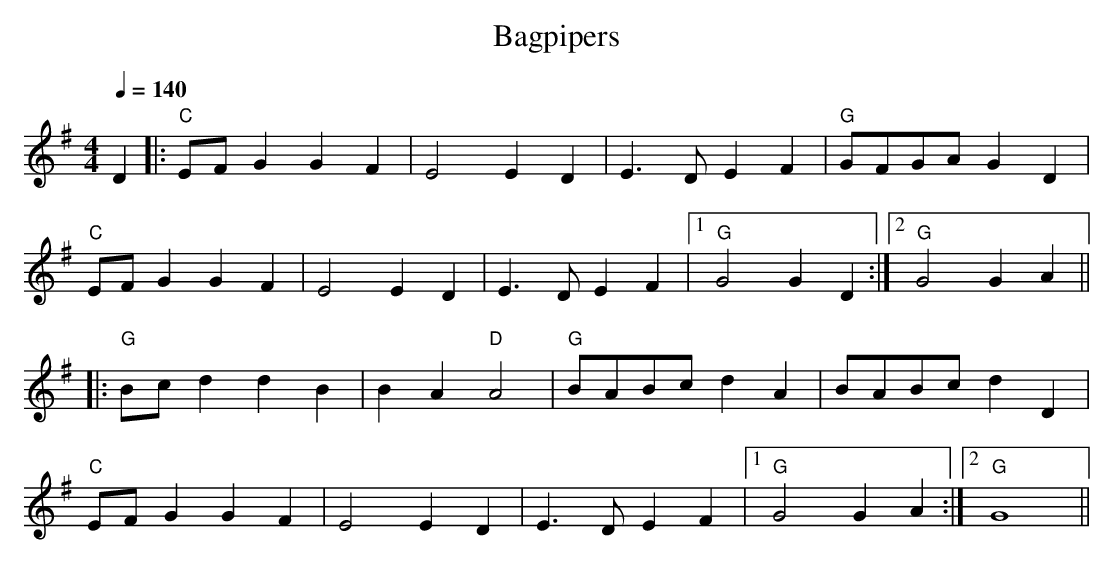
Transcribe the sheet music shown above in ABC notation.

X:1
T: Bagpipers
Q: 1/4=140
M: 4/4
L: 1/4
K: G
D |: "C" E/F/ G G F | E2 E D | E>D E F | "G" G/F/G/A/ G D |
    "C" E/F/ G G F | E2 E D | E>D E F |1 "G" G2 G D :|2 "G" G2 G A  ||
|: "G" B/c/ d d B | B A "D" A2 | "G" B/A/B/c/ d A | B/A/B/c/ d D |
    "C" E/F/ G G F | E2 E D | E>D E F |1 "G" G2 G A :|2 "G" G4  ||
